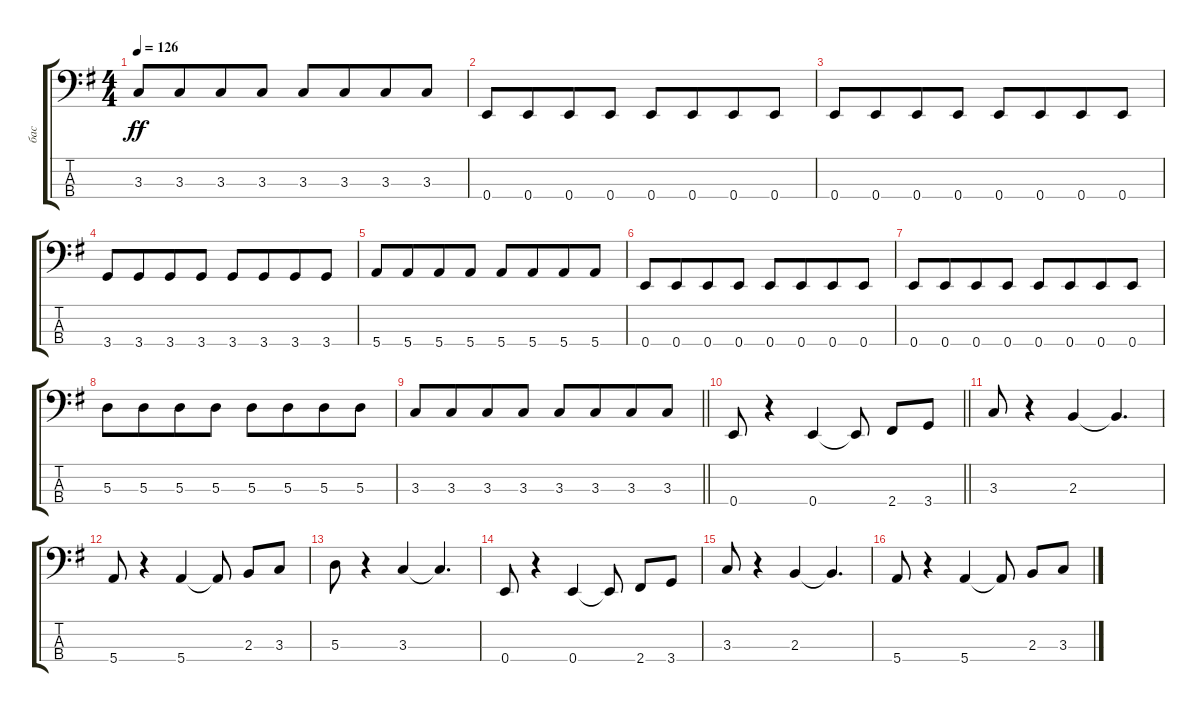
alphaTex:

\track ("бас" "бас") {instrument electricbasspick}
\staff {score tabs}
\tuning (G2 D2 A1 E1) {hide}
\ts (4 4)
\tempo 126
\clef f4
\ks eminor
3.3.8{dy ff} 3.3.8{beam merge} 3.3.8 3.3.8 3.3.8 3.3.8{beam merge} 3.3.8 3.3.8 |
0.4.8 0.4.8{beam merge} 0.4.8 0.4.8 0.4.8 0.4.8{beam merge} 0.4.8 0.4.8 |
0.4.8 0.4.8{beam merge} 0.4.8 0.4.8 0.4.8 0.4.8{beam merge} 0.4.8 0.4.8 |
3.4.8 3.4.8{beam merge} 3.4.8 3.4.8 3.4.8 3.4.8{beam merge} 3.4.8 3.4.8 |
5.4.8 5.4.8{beam merge} 5.4.8 5.4.8 5.4.8 5.4.8{beam merge} 5.4.8 5.4.8 |
0.4.8 0.4.8{beam merge} 0.4.8 0.4.8 0.4.8 0.4.8{beam merge} 0.4.8 0.4.8 |
0.4.8 0.4.8{beam merge} 0.4.8 0.4.8 0.4.8 0.4.8{beam merge} 0.4.8 0.4.8 |
5.3.8 5.3.8{beam merge} 5.3.8 5.3.8 5.3.8 5.3.8{beam merge} 5.3.8 5.3.8 |
\barLineRight lightlight
3.3.8 3.3.8{beam merge} 3.3.8 3.3.8 3.3.8 3.3.8{beam merge} 3.3.8 3.3.8 |
\section ("" "")
\barLineRight lightlight
0.4.8 r.4 0.4.4 0.4{t}.8 2.4.8 3.4.8 |
\section ("" "")
3.3.8 r.4 2.3.4 2.3{t}.4{d} |
5.4.8 r.4 5.4.4 5.4{t}.8 2.3.8 3.3.8 |
5.3.8 r.4 3.3.4 3.3{t}.4{d} |
0.4.8 r.4 0.4.4 0.4{t}.8 2.4.8 3.4.8 |
3.3.8 r.4 2.3.4 2.3{t}.4{d} |
5.4.8 r.4 5.4.4 5.4{t}.8 2.3.8 3.3.8
